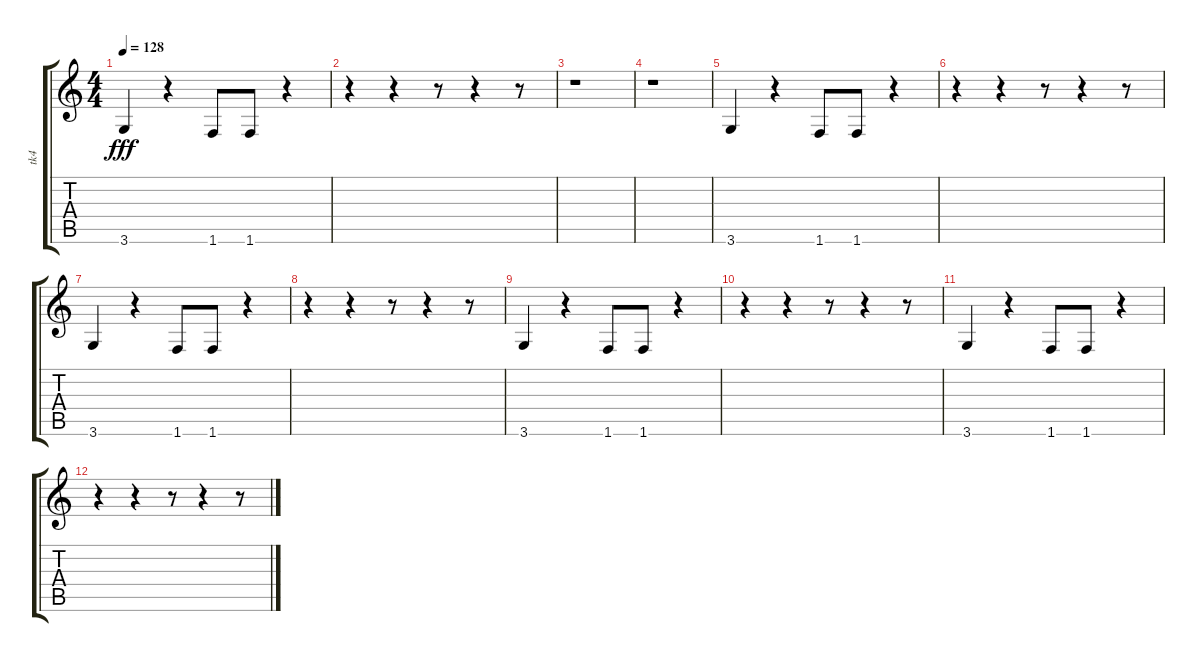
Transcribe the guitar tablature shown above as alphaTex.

\track ("tk4" "tk4") {instrument slapbass2}
\staff {score tabs}
\tuning (E4 B3 G3 D3 A2 E2) {hide}
\ts (4 4)
\tempo 128
\clef g2
\ks c
3.6.4{dy fff} r.4 1.6.8 1.6.8 r.4 |
r.4 r.4 r.8 r.4 r.8 |
r.1 |
r.1 |
3.6.4 r.4 1.6.8 1.6.8 r.4 |
r.4 r.4 r.8 r.4 r.8 |
3.6.4 r.4 1.6.8 1.6.8 r.4 |
r.4 r.4 r.8 r.4 r.8 |
3.6.4 r.4 1.6.8 1.6.8 r.4 |
r.4 r.4 r.8 r.4 r.8 |
3.6.4 r.4 1.6.8 1.6.8 r.4 |
r.4 r.4 r.8 r.4 r.8
